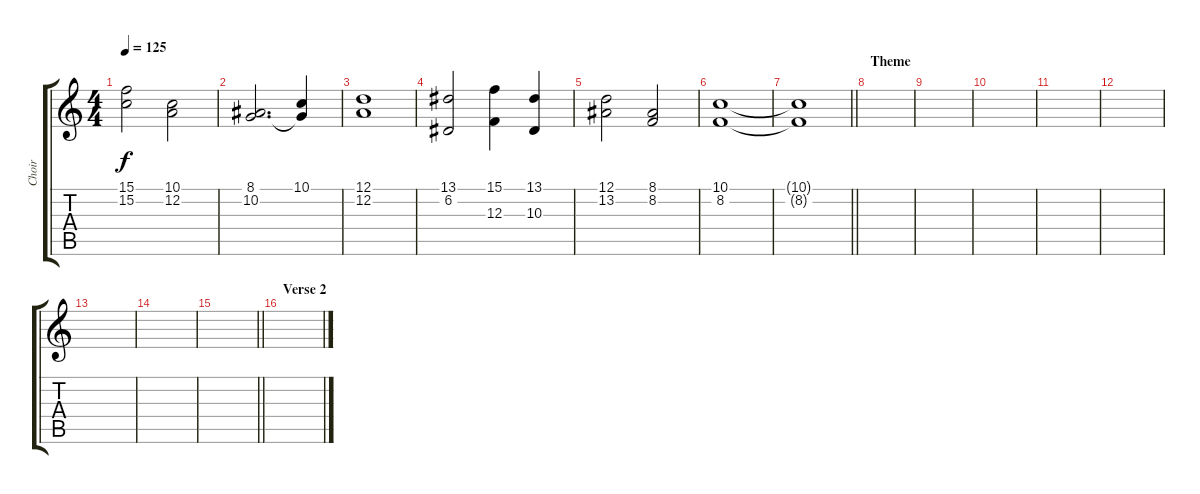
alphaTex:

\track ("Choir" "Choir") {instrument choiraahs}
\staff {score tabs}
\tuning (D4 A3 F3 C3 G2 D2) {hide}
\ts (4 4)
\tempo 125
\clef g2
\ks c
(15.1 15.2).2{dy f} (10.1 12.2).2 |
(8.1 10.2).2{d} (10.1 10.2{t}).4 |
(12.1 12.2).1 |
(13.1 6.2).2 (15.1 12.3).4 (13.1 10.3).4 |
(12.1 13.2).2 (8.1 8.2).2 |
(10.1 8.2).1 |
\barLineRight lightlight
(10.1{t} 8.2{t}).1 |
\section ("" "Theme")
|
|
|
|
|
|
|
\barLineRight lightlight
|
\section ("" "Verse 2")
